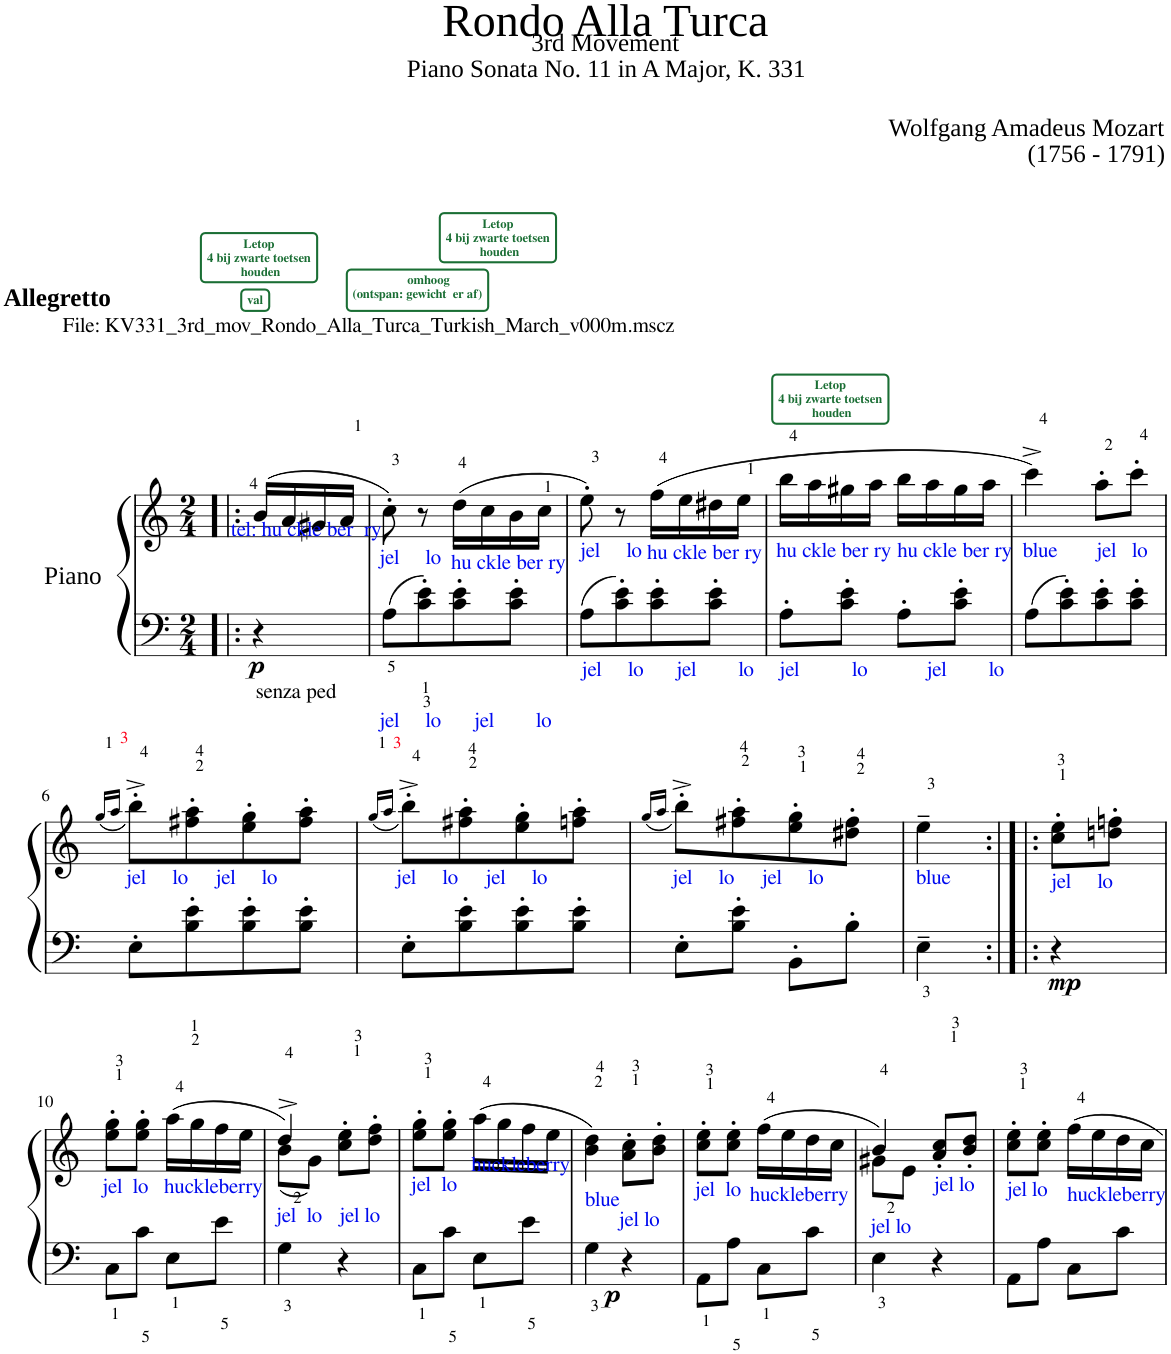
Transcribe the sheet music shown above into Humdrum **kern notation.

**kern	**kern	**dynam
*part1	*part1	*part1
*staff2	*staff1	*staff1/2
*I"Piano	*	*
*I'Pno	*	*
*clefF4	*clefG2	*
*k[]	*k[]	*
*M2/4	*M2/4	*
=1!|:	=1!|:	=1!|:
!	!LO:TX:a:B:t=Allegretto	!
!	!LO:TX:a:t=File&colon; KV331_3rd_mov_Rondo_Alla_Turca_Turkish_March_v000m.mscz	!
!	!LO:TX:a:color=#000AF3:t=tel&colon; hu ckle ber  ry	!
!	!LO:TX:a:B:color=#1A6E34:t=val	!
!	!LO:TX:a:B:color=#1A6E34:t=Letop	!
!	!LO:TX:a:t=4 bij zwarte toetsen	!
!	!LO:TX:a:t=houden	!
!LO:TX:b:t=senza ped	!	!
!	!	!LO:DY:b=2
4r	(16b/LL	p
.	16a/	.
.	16g#X/	.
.	16a/JJ	.
=2	=2	=2
!	!LO:TX:b:color=#000AF3:t=jel     lo	!
!	!LO:TX:a:B:color=#1A6E34:t=omhoog	!
!	!LO:TX:a:t=(ontspan&colon; gewicht  er af)	!
!LO:TX:b:color=#000AF1:t=jel     lo      jel        lo	!	!
8A<\L	8cc'\)	.
8c\<'< 8e\<'<	8r	.
!	!LO:TX:b:color=#000AF2:t=hu ckle ber ry	!
!	!LO:TX:a:B:color=#1A6E34:t=Letop	!
!	!LO:TX:a:t=4 bij zwarte toetsen	!
!	!LO:TX:a:t=houden	!
8c\' 8e\'	(16dd\LL	.
.	16cc\	.
8c\' 8e\'J	16b\	.
.	16cc\JJ	.
=3	=3	=3
!	!LO:TX:b:color=#000AF0:t=jel     lo	!
!LO:TX:b:color=#000AEF:t=jel     lo      jel        lo	!	!
8A\L	8ee'\)	.
8c\' 8e\'	8r	.
!	!LO:TX:b:color=#000AEF:t=hu ckle ber ry	!
8c\' 8e\'	(16ff\LL	.
.	16ee\	.
8c\' 8e\'J	16dd#X\	.
.	16ee\JJ	.
=4	=4	=4
!	!LO:TX:b:color=#000AEF:t=hu ckle ber ry	!
!	!LO:TX:a:B:color=#1A6E34:t=Letop	!
!	!LO:TX:a:t=4 bij zwarte toetsen	!
!	!LO:TX:a:t=houden	!
!LO:TX:b:color=#000AF1:t=jel          lo           jel        lo	!	!
8A'\L	16bb\LL	.
.	16aa\	.
8c\' 8e\'J	16gg#X\	.
.	16aa\JJ	.
!	!LO:TX:b:color=#000AEF:t=hu ckle ber ry	!
8A'\L	16bb\LL	.
.	16aa\	.
8c\' 8e\'J	16gg#\	.
.	16aa\JJ	.
=5	=5	=5
!	!LO:TX:b:color=#000AEF:t=blue	!
8A\L	4ccc^\)	.
8c\' 8e\'	.	.
!	!LO:TX:b:color=#000AEF:t=jel   lo	!
8c\' 8e\'	8aa'\L	.
8c\' 8e\'J	8ccc'\J	.
!!LO:LB:g=z
=6	=6	=6
.	(16qgg/LL	.
.	16qaa/JJ	.
!	!LO:TX:b:color=#000AEF:t=jel     lo     jel     lo	!
8E'\L	8bb'^\L)	.
8B\<'< 8e\<'<	8ff#X\' 8aa\'	.
8B\' 8e\'	8ee\' 8gg\'	.
8B\' 8e\'J	8ff#\' 8aa\'J	.
=7	=7	=7
.	(16qgg/LL	.
.	16qaa/JJ	.
!	!LO:TX:b:color=#000AEF:t=jel     lo     jel     lo	!
8E'\L	8bb'^\L)	.
8B\' 8e\'	8ff#X\' 8aa\'	.
8B\' 8e\'	8ee\' 8gg\'	.
8B\' 8e\'J	8ffn\' 8aa\'J	.
=8	=8	=8
.	(16qgg/LL	.
.	16qaa/JJ	.
!	!LO:TX:b:color=#000AEE:t=jel     lo     jel     lo	!
8E'\L	8bb'^\L)	.
8B\' 8e\'J	8ff#X\' 8aa\'	.
8BB'\L	8ee\' 8gg\'	.
8B'\J	8dd#X\' 8ff#\'J	.
=9	=9	=9
!	!LO:TX:b:color=#000AEF:t=blue	!
4E<~\	4ee~\	.
=9:|!|:	=9:|!|:	=9:|!|:
!	!LO:TX:b:color=#000AEE:t=jel     lo	!
!	!	!LO:DY:b=2
4r	8cc\' 8ee\'L	mp
.	8ddn\' 8ffn\'J	.
!!LO:LB:g=z
=10	=10	=10
!	!LO:TX:b:color=#000AEE:t=jel  lo   huckleberry	!
8C<\L	8ee\' 8gg\'L	.
8c<\J	8ee\' 8gg\'J	.
8E<\L	(16aa\LL	.
.	16gg\	.
8e<\J	16ff\	.
.	16ee\JJ	.
=11	=11	=11
*	*^	*
!	!LO:TX:b:color=#000AEE:t=jel  lo   jel lo	!	!
4G<\	4dd^/)	(8b\L	.
.	.	8g\J)	.
4r	8cc\' 8ee\'L	4ryy	.
.	8dd\' 8ff\'J	.	.
*	*v	*v	*
=12	=12	=12
!	!LO:TX:b:color=#000AEE:t=jel  lo	!
8C<\L	8ee\' 8gg\'L	.
8c<\J	8ee\' 8gg\'J	.
!	!LO:TX:a:color=#000AEE:t=huckleberry	!
8E<\L	(16aa\LL	.
.	16gg\	.
8e<\J	16ff\	.
.	16ee\JJ	.
=13	=13	=13
!	!LO:TX:b:color=#000AEE:t=blue	!
!	!	!LO:DY:b=2
4G<\	4b\ 4dd\)	p
!	!LO:TX:b:color=#000AEE:t=jel lo	!
4r	8a\' 8cc\'L	.
.	8b\' 8dd\'J	.
=14	=14	=14
!	!LO:TX:b:color=#000AEE:t=jel  lo	!
8AA<\L	8cc\' 8ee\'L	.
8A<\J	8cc\' 8ee\'J	.
!	!LO:TX:b:color=#000AEE:t=huckleberry	!
8C<\L	(16ff\LL	.
.	16ee\	.
8c<\J	16dd\	.
.	16cc\JJ	.
=15	=15	=15
*	*^	*
!	!LO:TX:b:color=#000AEE:t=jel lo	!	!
4E<\	4b/)	8g#X\L	.
.	.	8e\J	.
!	!LO:TX:b:color=#000AEE:t=jel lo	!	!
4r	8a/' 8cc/'L	4ryy	.
.	8b/' 8dd/'J	.	.
*	*v	*v	*
=16	=16	=16
!	!LO:TX:b:color=#000AEE:t=jel lo	!
8AA\L	8cc\' 8ee\'L	.
8A\J	8cc\' 8ee\'J	.
!	!LO:TX:b:color=#000AEE:t=huckleberry	!
8C\L	16ff\LL	.
.	16ee\	.
8c\J	16dd\	.
.	16cc\JJ	.
=	=	=
*-	*-	*-
